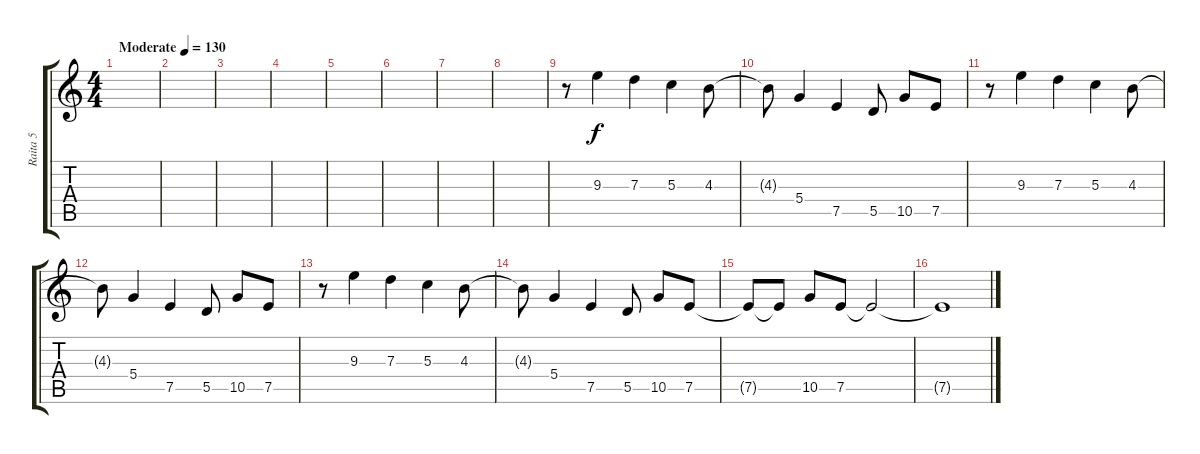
\track ("Raita 5" "Raita 5") {instrument distortionguitar}
\staff {score tabs}
\tuning (E4 B3 G3 D3 A2 E2) {hide}
\ts (4 4)
\tempo (130 "Moderate")
\clef g2
\ks c
|
|
|
|
|
|
|
|
r.8 9.3.4 7.3.4 5.3.4 4.3.8 |
4.3{t}.8 5.4.4 7.5.4 5.5.8 10.5.8 7.5.8 |
r.8 9.3.4 7.3.4 5.3.4 4.3.8 |
4.3{t}.8 5.4.4 7.5.4 5.5.8 10.5.8 7.5.8 |
r.8 9.3.4 7.3.4 5.3.4 4.3.8 |
4.3{t}.8 5.4.4 7.5.4 5.5.8 10.5.8 7.5.8 |
7.5{t}.8 7.5{t}.8 10.5.8 7.5.8 7.5{t}.2 |
7.5{t}.1{volume 4}
